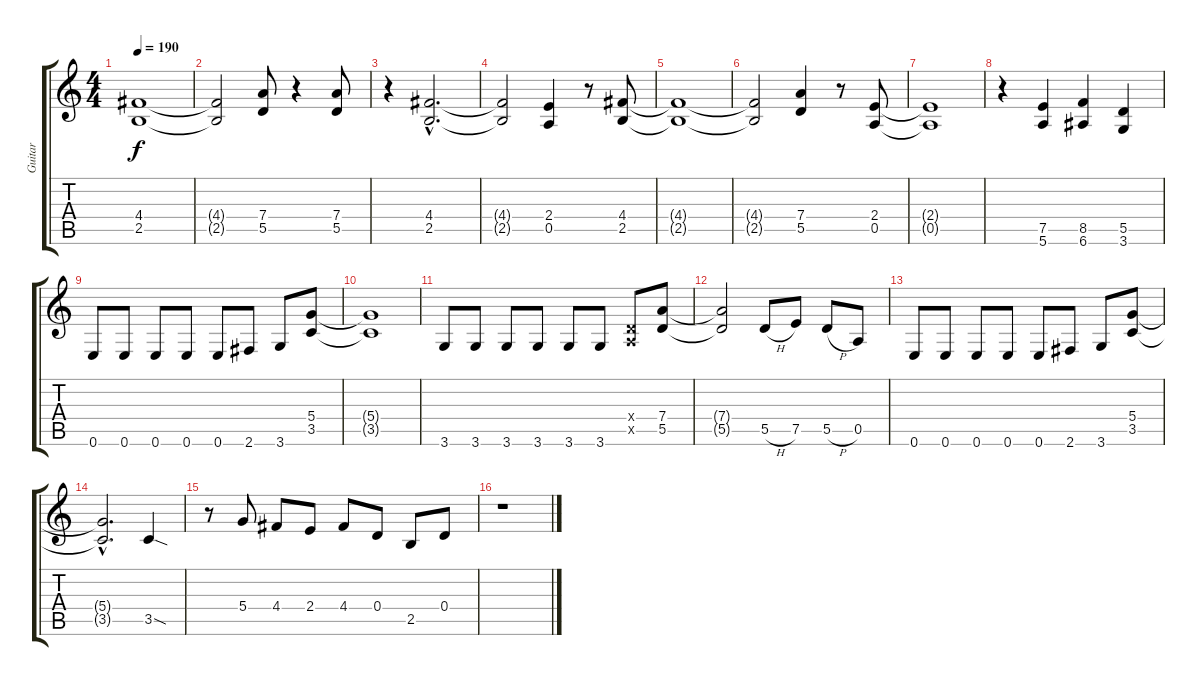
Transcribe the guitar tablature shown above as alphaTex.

\track ("Guitar" "Guitar") {instrument distortionguitar}
\staff {score tabs}
\tuning (E4 B3 G3 D3 A2 E2) {hide}
\ts (4 4)
\tempo 190
\clef g2
\ks c
(4.4 2.5).1{dy f} |
(4.4{t} 2.5{t}).2 (7.4 5.5).8 r.4 (7.4 5.5).8 |
r.4 (4.4{hac} 2.5{hac}).2{d} |
(4.4{t} 2.5{t}).2 (2.4 0.5).4 r.8 (4.4 2.5).8 |
(4.4{t} 2.5{t}).1 |
(4.4{t} 2.5{t}).2 (7.4 5.5).4 r.8 (2.4 0.5).8 |
(2.4{t} 0.5{t}).1 |
r.4 (7.5 5.6).4 (8.5 6.6).4 (5.5 3.6).4 |
0.6.8 0.6.8 0.6.8 0.6.8 0.6.8 2.6.8 3.6.8 (5.4 3.5).8 |
(5.4{t} 3.5{t}).1 |
3.6.8 3.6.8 3.6.8 3.6.8 3.6.8 3.6.8 (0.4{x} 0.5{x}).8 (7.4 5.5).8 |
(7.4{t} 5.5{t}).2 5.5{h}.8 7.5.8 5.5{h}.8 0.5.8 |
0.6.8 0.6.8 0.6.8 0.6.8 0.6.8 2.6.8 3.6.8 (5.4 3.5).8 |
(5.4{hac t} 3.5{hac t}).2{d} 3.5{sod}.4 |
r.8 5.4.8 4.4.8 2.4.8 4.4.8 0.4.8 2.5.8 0.4.8 |
r.1
